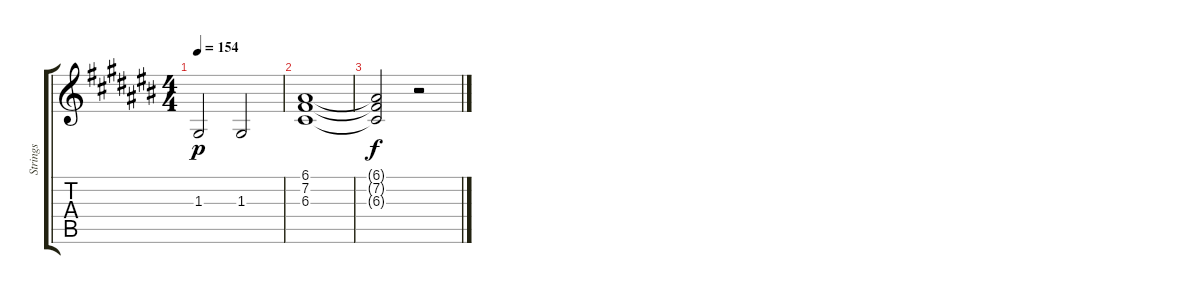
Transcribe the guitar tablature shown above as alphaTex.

\track ("Strings" "Strings") {instrument stringensemble1}
\staff {score tabs}
\tuning (E4 B3 G3 D3 A2 E2) {hide}
\ts (4 4)
\tempo 154
\clef g2
\ks a#minor
1.3.2{dy p} 1.3.2 |
(6.1 7.2 6.3).1 |
(6.1{t} 7.2{t} 6.3{t}).2{dy f} r.2
